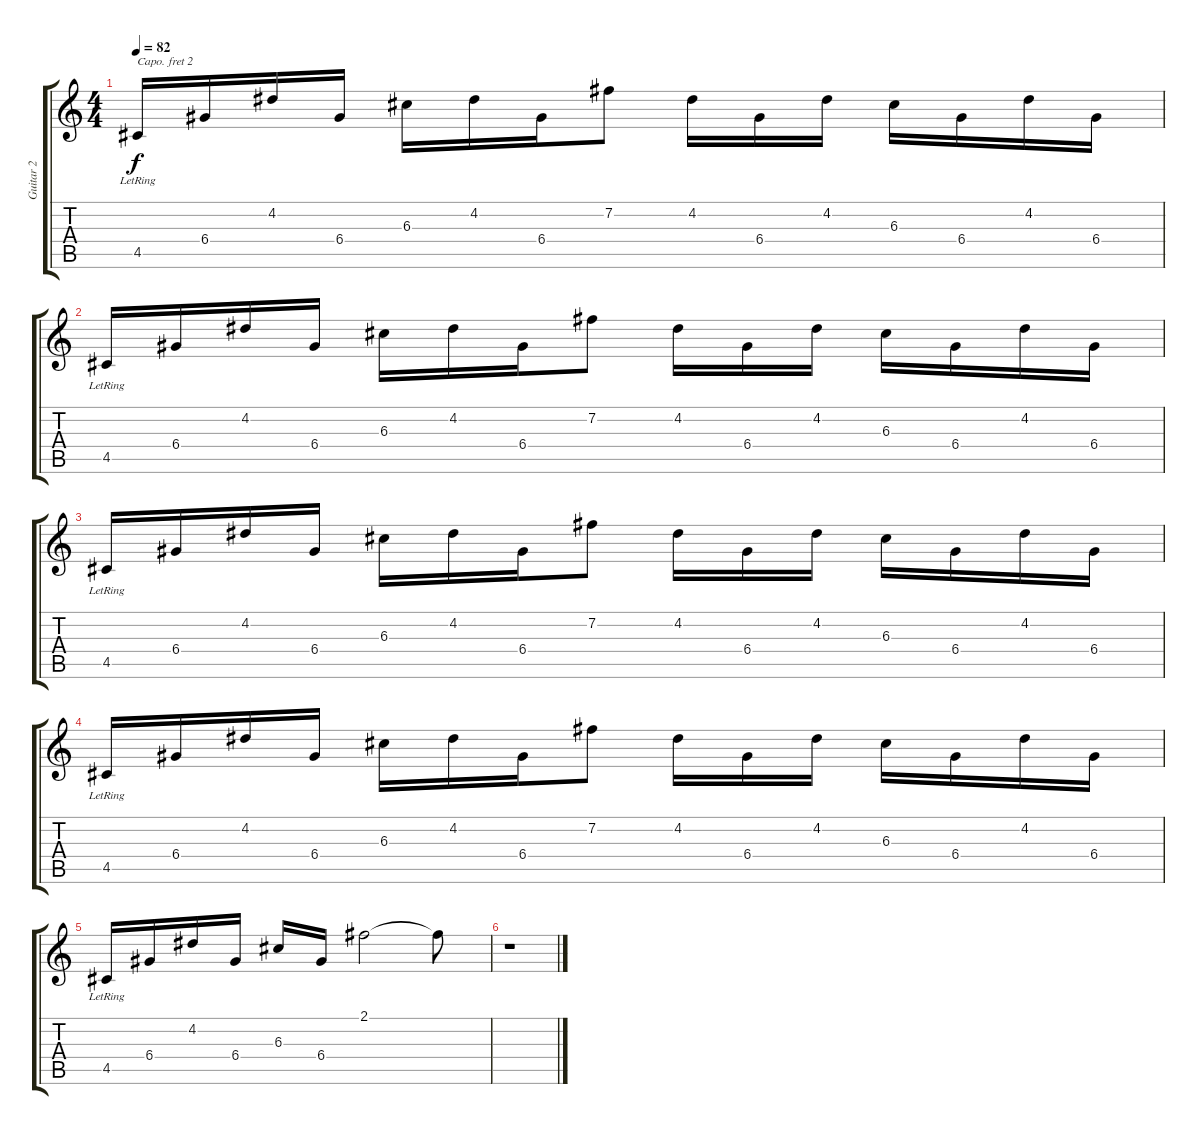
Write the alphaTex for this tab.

\track ("Guitar 2" "Guitar 2") {instrument electricguitarjazz}
\staff {score tabs}
\capo 2
\tuning (D4 A3 F3 C3 G2 D2) {hide}
\ts (4 4)
\tempo 82
\clef g2
\ks c
4.5{lr}.16{dy f} 6.4.16 4.2.16 6.4.16 6.3.16 4.2.16 6.4.16 7.2.8 4.2.16 6.4.16 4.2.16 6.3.16 6.4.16 4.2.16 6.4.16 |
4.5{lr}.16 6.4.16 4.2.16 6.4.16 6.3.16 4.2.16 6.4.16 7.2.8 4.2.16 6.4.16 4.2.16 6.3.16 6.4.16 4.2.16 6.4.16 |
4.5{lr}.16 6.4.16 4.2.16 6.4.16 6.3.16 4.2.16 6.4.16 7.2.8 4.2.16 6.4.16 4.2.16 6.3.16 6.4.16 4.2.16 6.4.16 |
4.5{lr}.16 6.4.16 4.2.16 6.4.16 6.3.16 4.2.16 6.4.16 7.2.8 4.2.16 6.4.16 4.2.16 6.3.16 6.4.16 4.2.16 6.4.16 |
4.5{lr}.16 6.4.16 4.2.16 6.4.16 6.3.16 6.4.16 2.1.2 2.1{t}.8 |
r.1
